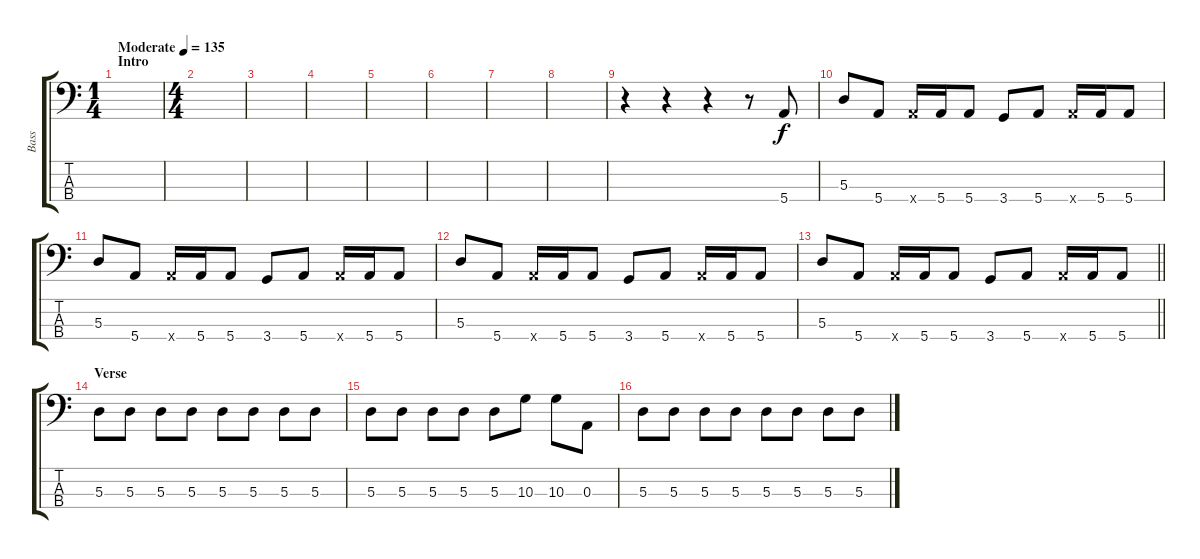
\track ("Bass" "Bass") {instrument electricbasspick}
\staff {score tabs}
\tuning (G2 D2 A1 E1) {hide}
\ts (1 4)
\section ("" "Intro")
\tempo (135 "Moderate")
\clef f4
\ks c
|
\ts (4 4)
|
|
|
|
|
|
|
r.4 r.4 r.4 r.8 5.4.8 |
5.3.8 5.4.8 5.4{x}.16 5.4.16 5.4.8 3.4.8 5.4.8 5.4{x}.16 5.4.16 5.4.8 |
5.3.8 5.4.8 5.4{x}.16 5.4.16 5.4.8 3.4.8 5.4.8 5.4{x}.16 5.4.16 5.4.8 |
5.3.8 5.4.8 5.4{x}.16 5.4.16 5.4.8 3.4.8 5.4.8 5.4{x}.16 5.4.16 5.4.8 |
\barLineRight lightlight
5.3.8 5.4.8 5.4{x}.16 5.4.16 5.4.8 3.4.8 5.4.8 5.4{x}.16 5.4.16 5.4.8 |
\section ("" "Verse")
5.3.8 5.3.8 5.3.8 5.3.8 5.3.8 5.3.8 5.3.8 5.3.8 |
5.3.8 5.3.8 5.3.8 5.3.8 5.3.8 10.3.8 10.3.8 0.3.8 |
5.3.8 5.3.8 5.3.8 5.3.8 5.3.8 5.3.8 5.3.8 5.3.8
